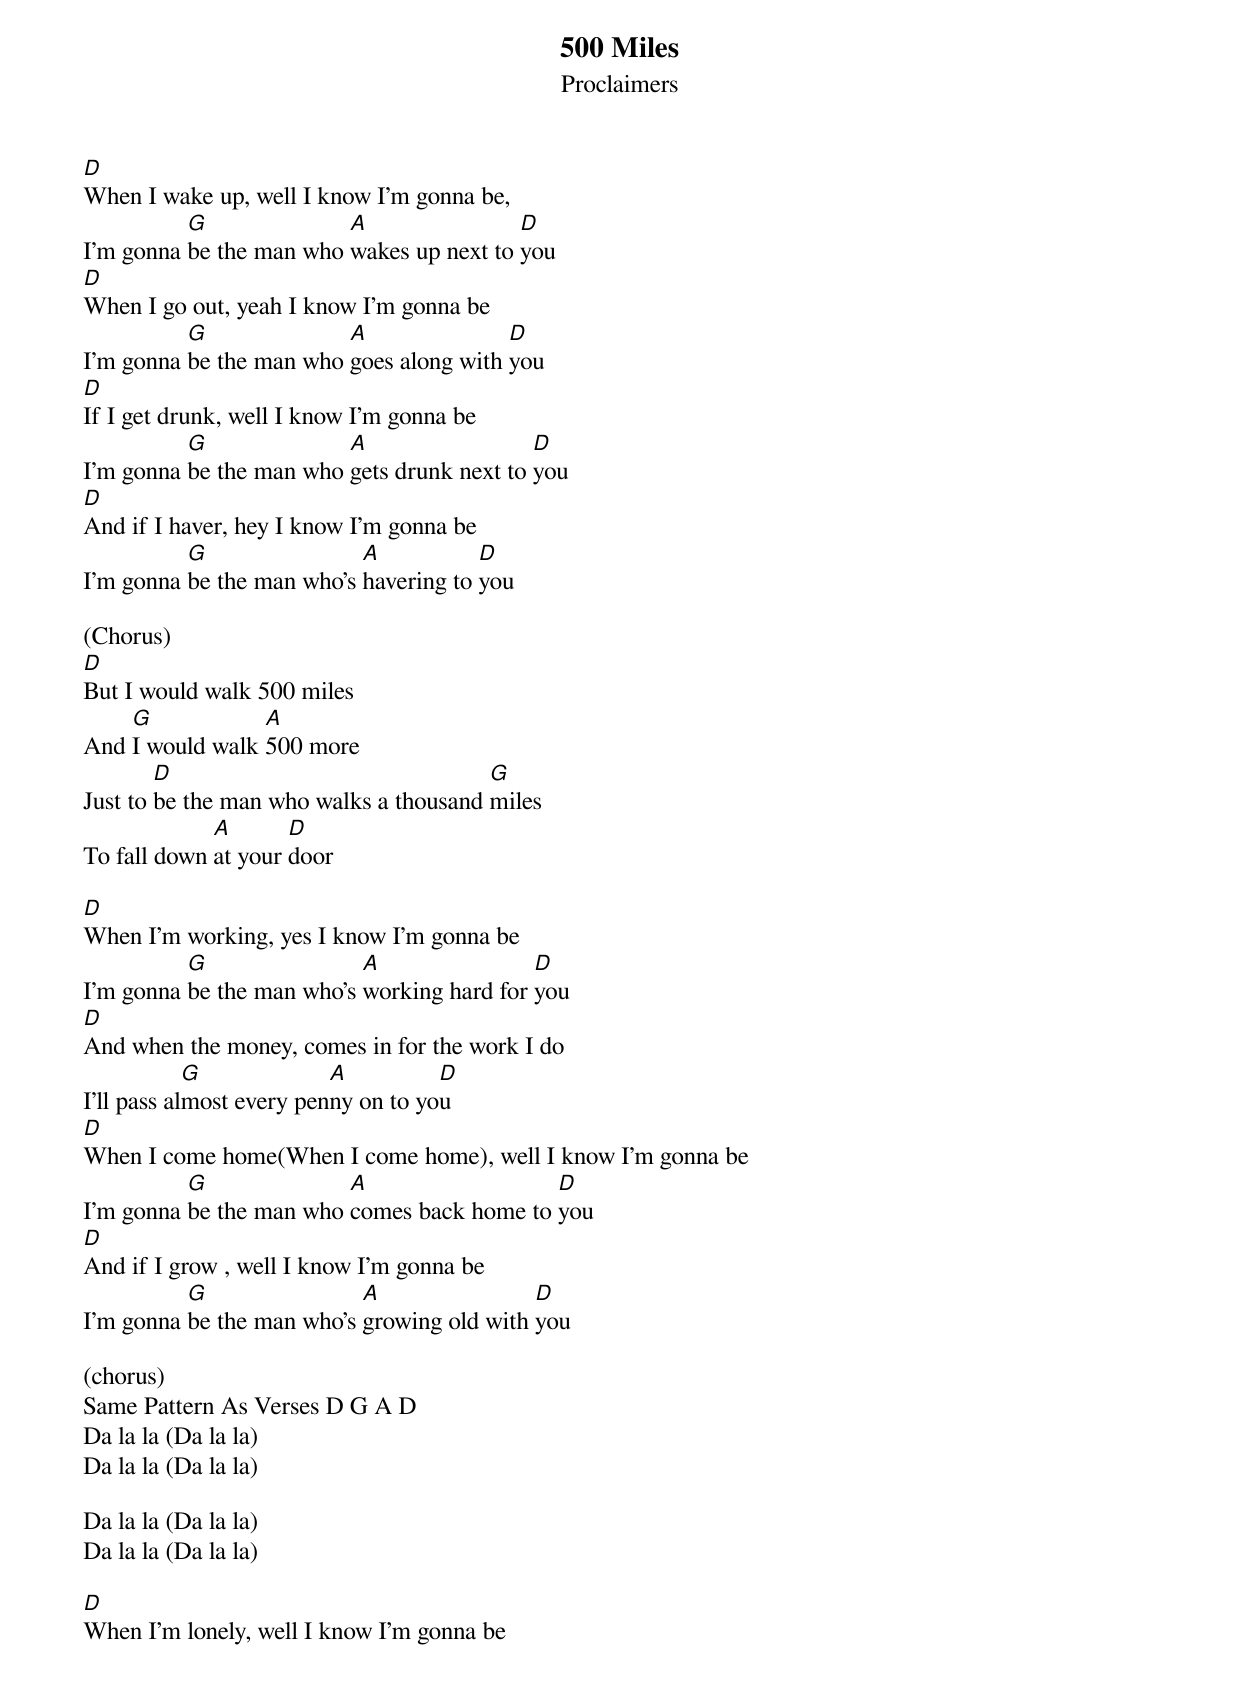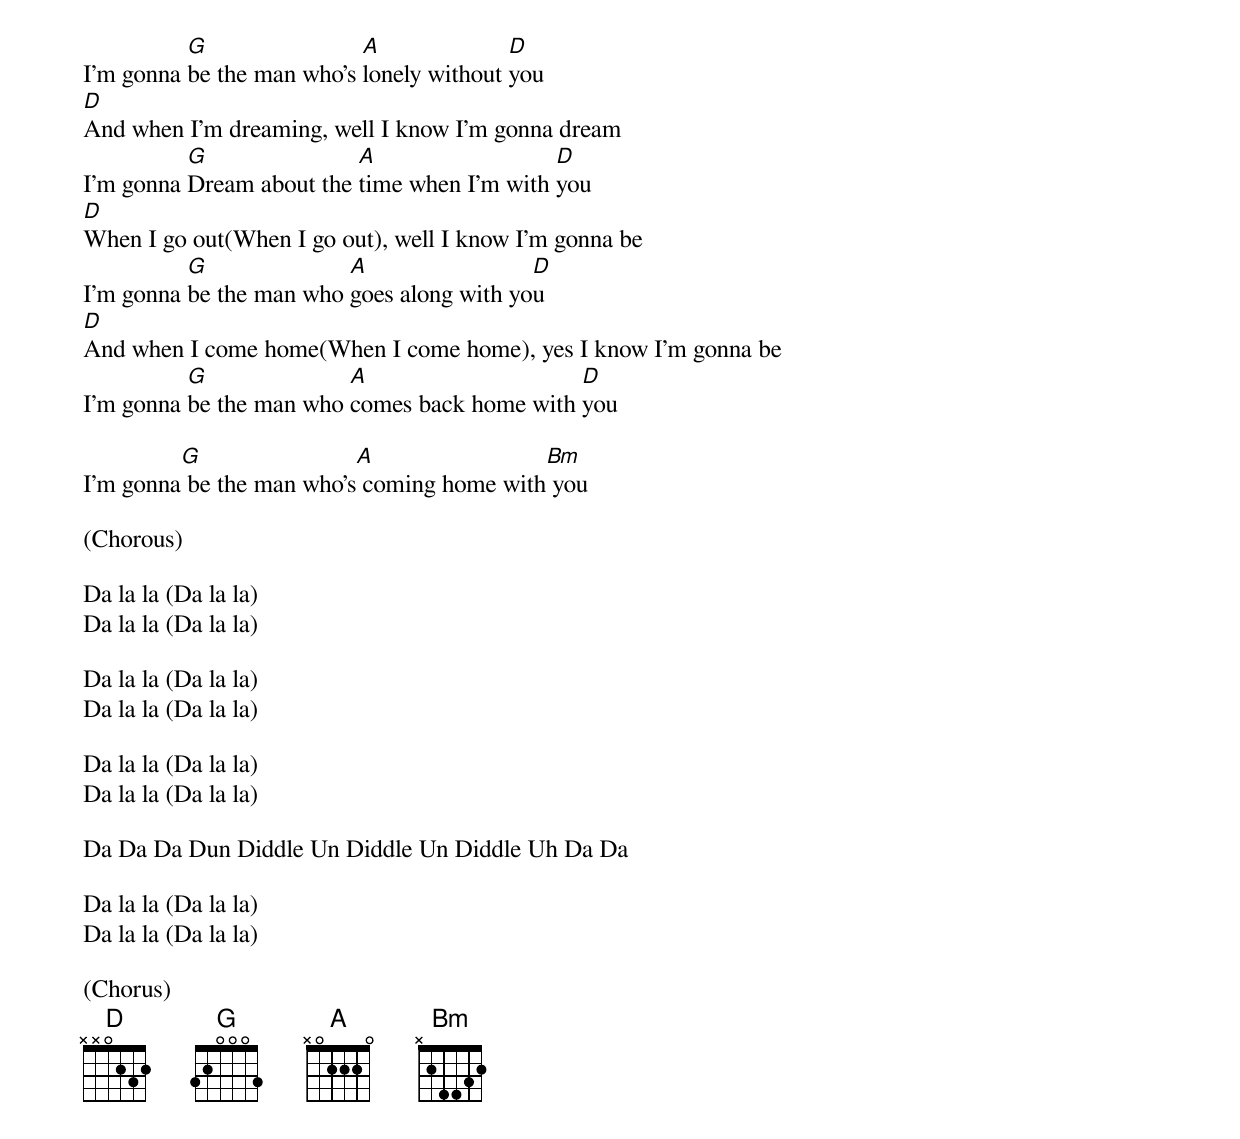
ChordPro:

{t:500 Miles}
{st:Proclaimers}

[D]When I wake up, well I know I'm gonna be,
I'm gonna [G]be the man who [A]wakes up next to [D]you
[D]When I go out, yeah I know I'm gonna be
I'm gonna [G]be the man who [A]goes along with [D]you
[D]If I get drunk, well I know I'm gonna be
I'm gonna [G]be the man who [A]gets drunk next to [D]you
[D]And if I haver, hey I know I'm gonna be
I'm gonna [G]be the man who's [A]havering to [D]you

(Chorus)
[D]But I would walk 500 miles
And [G]I would walk [A]500 more
Just to [D]be the man who walks a thousand [G]miles
To fall down [A]at your [D]door

[D]When I'm working, yes I know I'm gonna be
I'm gonna [G]be the man who's [A]working hard for [D]you
[D]And when the money, comes in for the work I do
I'll pass al[G]most every pen[A]ny on to yo[D]u
[D]When I come home(When I come home), well I know I'm gonna be
I'm gonna [G]be the man who [A]comes back home to [D]you
[D]And if I grow , well I know I'm gonna be
I'm gonna [G]be the man who's [A]growing old with [D]you

(chorus)
Same Pattern As Verses D G A D
Da la la (Da la la)
Da la la (Da la la)

Da la la (Da la la)
Da la la (Da la la)

[D]When I'm lonely, well I know I'm gonna be
I'm gonna [G]be the man who's [A]lonely without [D]you
[D]And when I'm dreaming, well I know I'm gonna dream
I'm gonna [G]Dream about the [A]time when I'm with [D]you
[D]When I go out(When I go out), well I know I'm gonna be
I'm gonna [G]be the man who [A]goes along with yo[D]u
[D]And when I come home(When I come home), yes I know I'm gonna be
I'm gonna [G]be the man who [A]comes back home with [D]you

I'm gonna[G] be the man who's[A] coming home with[Bm] you

(Chorous)

Da la la (Da la la)
Da la la (Da la la)

Da la la (Da la la)
Da la la (Da la la)

Da la la (Da la la)
Da la la (Da la la)

Da Da Da Dun Diddle Un Diddle Un Diddle Uh Da Da

Da la la (Da la la)
Da la la (Da la la)

(Chorus)
